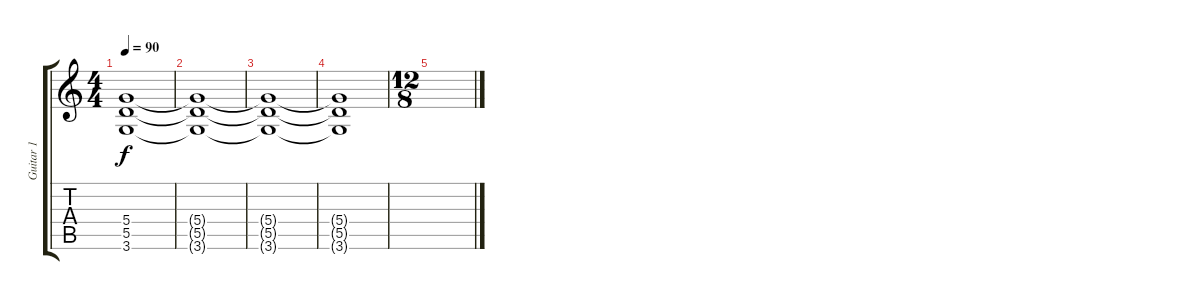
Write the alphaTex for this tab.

\track ("Guitar 1" "Guitar 1") {instrument distortionguitar}
\staff {score tabs}
\tuning (E4 B3 G3 D3 A2 E2) {hide}
\ts (4 4)
\tempo 90
\clef g2
\ks c
(5.4 5.5 3.6).1{dy f} |
(5.4{t} 5.5{t} 3.6{t}).1 |
(5.4{t} 5.5{t} 3.6{t}).1{volume 0} |
(5.4{t} 5.5{t} 3.6{t}).1 |
\ts (12 8)
